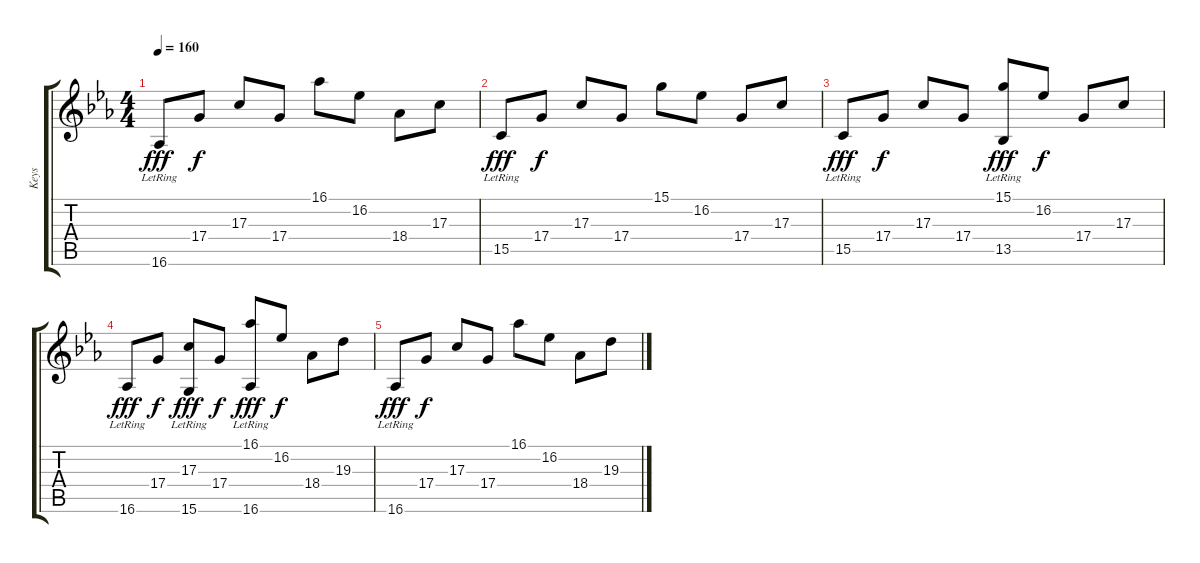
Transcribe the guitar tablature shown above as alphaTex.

\track ("Keys" "Keys") {instrument brightacousticpiano}
\staff {score tabs}
\tuning (E4 B3 G3 D3 A2 E2) {hide}
\ts (4 4)
\tempo 160
\clef g2
\ks eb
16.6{lr}.8{dy fff} 17.4.8{dy f} 17.3.8 17.4.8 16.1.8 16.2.8 18.4.8 17.3.8 |
15.5{lr}.8{dy fff} 17.4.8{dy f} 17.3.8 17.4.8 15.1.8 16.2.8 17.4.8 17.3.8 |
15.5{lr}.8{dy fff} 17.4.8{dy f} 17.3.8 17.4.8 (15.1 13.5{lr}).8{dy fff} 16.2.8{dy f} 17.4.8 17.3.8 |
16.6{lr}.8{dy fff} 17.4.8{dy f} (17.3 15.6{lr}).8{dy fff} 17.4.8{dy f} (16.1 16.6{lr}).8{dy fff} 16.2.8{dy f} 18.4.8 19.3.8 |
16.6{lr}.8{dy fff} 17.4.8{dy f} 17.3.8 17.4.8 16.1.8 16.2.8 18.4.8 19.3.8
